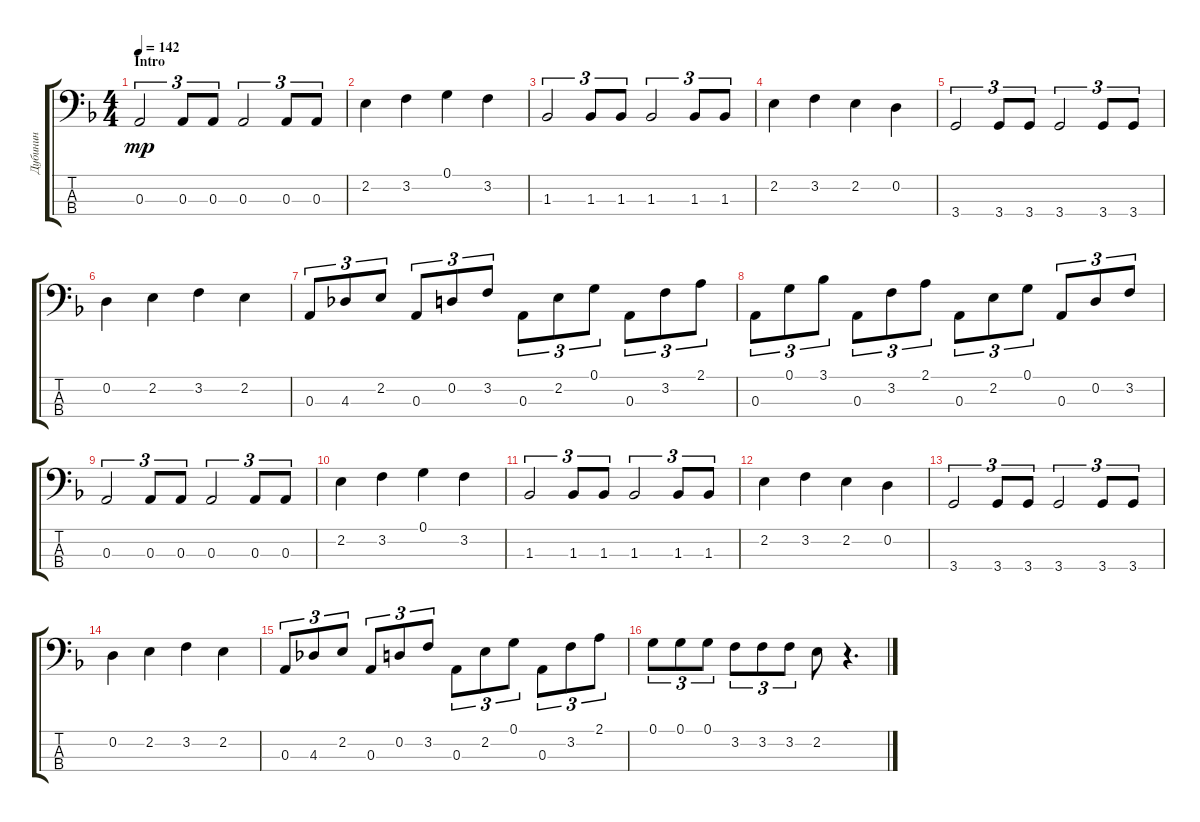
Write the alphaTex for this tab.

\track ("Дубинин" "Дубинин") {instrument electricbassfinger}
\staff {score tabs}
\tuning (G2 D2 A1 E1) {hide}
\ts (4 4)
\section ("" "Intro")
\tempo 142
\clef f4
\ks dminor
0.3.2{tu (3 2) dy mp instrument electricbassfinger} 0.3.8{tu (3 2)} 0.3.8{tu (3 2)} 0.3.2{tu (3 2)} 0.3.8{tu (3 2)} 0.3.8{tu (3 2)} |
2.2.4 3.2.4 0.1.4 3.2.4 |
1.3.2{tu (3 2)} 1.3.8{tu (3 2)} 1.3.8{tu (3 2)} 1.3.2{tu (3 2)} 1.3.8{tu (3 2)} 1.3.8{tu (3 2)} |
2.2.4 3.2.4 2.2.4 0.2.4 |
3.4.2{tu (3 2)} 3.4.8{tu (3 2)} 3.4.8{tu (3 2)} 3.4.2{tu (3 2)} 3.4.8{tu (3 2)} 3.4.8{tu (3 2)} |
0.2.4 2.2.4 3.2.4 2.2.4 |
0.3.8{tu (3 2)} 4.3.8{tu (3 2)} 2.2.8{tu (3 2)} 0.3.8{tu (3 2)} 0.2.8{tu (3 2)} 3.2.8{tu (3 2)} 0.3.8{tu (3 2)} 2.2.8{tu (3 2)} 0.1.8{tu (3 2)} 0.3.8{tu (3 2)} 3.2.8{tu (3 2)} 2.1.8{tu (3 2)} |
0.3.8{tu (3 2)} 0.1.8{tu (3 2)} 3.1.8{tu (3 2)} 0.3.8{tu (3 2)} 3.2.8{tu (3 2)} 2.1.8{tu (3 2)} 0.3.8{tu (3 2)} 2.2.8{tu (3 2)} 0.1.8{tu (3 2)} 0.3.8{tu (3 2)} 0.2.8{tu (3 2)} 3.2.8{tu (3 2)} |
0.3.2{tu (3 2)} 0.3.8{tu (3 2)} 0.3.8{tu (3 2)} 0.3.2{tu (3 2)} 0.3.8{tu (3 2)} 0.3.8{tu (3 2)} |
2.2.4 3.2.4 0.1.4 3.2.4 |
1.3.2{tu (3 2)} 1.3.8{tu (3 2)} 1.3.8{tu (3 2)} 1.3.2{tu (3 2)} 1.3.8{tu (3 2)} 1.3.8{tu (3 2)} |
2.2.4 3.2.4 2.2.4 0.2.4 |
3.4.2{tu (3 2)} 3.4.8{tu (3 2)} 3.4.8{tu (3 2)} 3.4.2{tu (3 2)} 3.4.8{tu (3 2)} 3.4.8{tu (3 2)} |
0.2.4 2.2.4 3.2.4 2.2.4 |
0.3.8{tu (3 2)} 4.3.8{tu (3 2)} 2.2.8{tu (3 2)} 0.3.8{tu (3 2)} 0.2.8{tu (3 2)} 3.2.8{tu (3 2)} 0.3.8{tu (3 2)} 2.2.8{tu (3 2)} 0.1.8{tu (3 2)} 0.3.8{tu (3 2)} 3.2.8{tu (3 2)} 2.1.8{tu (3 2)} |
0.1.8{tu (3 2)} 0.1.8{tu (3 2)} 0.1.8{tu (3 2)} 3.2.8{tu (3 2)} 3.2.8{tu (3 2)} 3.2.8{tu (3 2)} 2.2.8 r.4{d}
